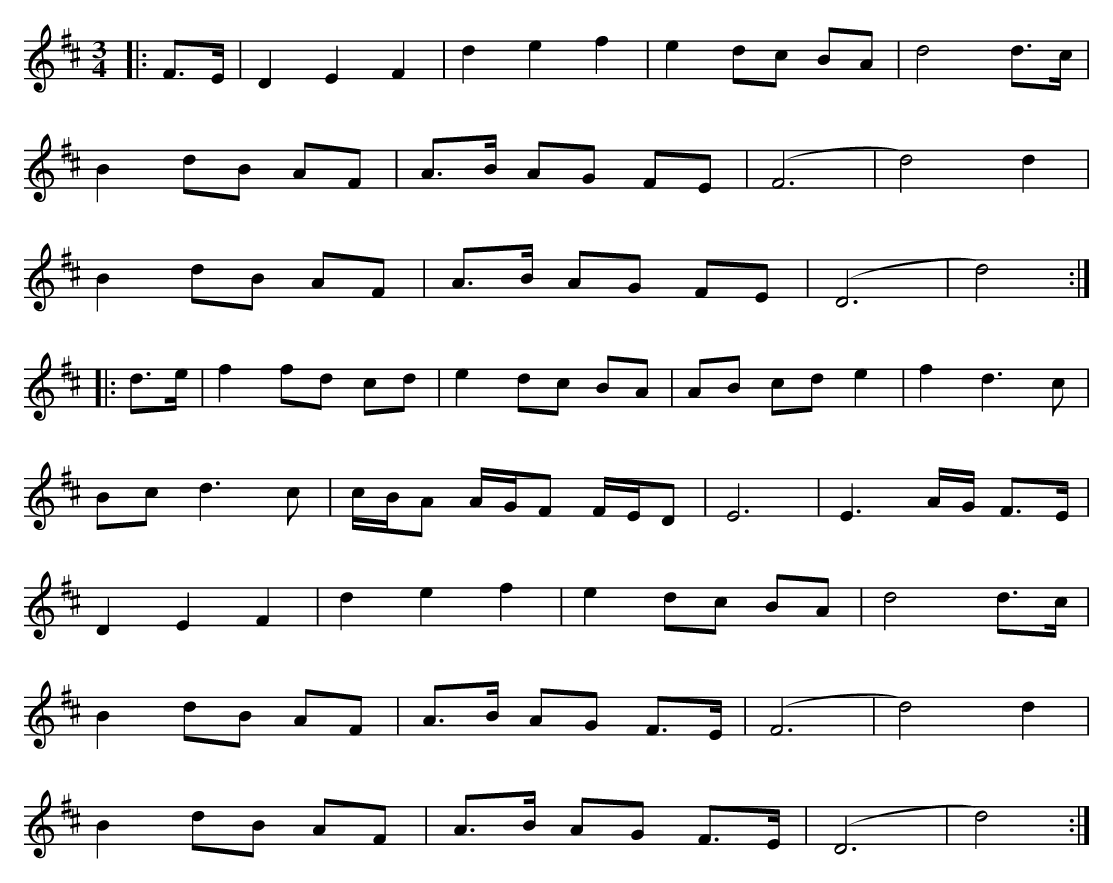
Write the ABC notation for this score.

X:1
M:3/4
K:D
|:F>E|D2E2F2|d2e2f2|e2 dc BA|d4 d>c|
B2 dB AF|A>B AG FE|(F6|d4)d2|
B2 dB AF|A>B AG FE|(D6|d4):|
|:d>e|f2 fd cd|e2 dc BA|AB cd e2|f2 d2>c2|
Bc d2>c2|c/B/A A/G/F F/E/D|E6|E2>AG/ F>E|
D2E2F2|d2e2f2|e2 dc BA|d4 d>c|
B2 dB AF|A>B AG F>E|(F6|d4)d2|
B2 dB AF|A>B AG F>E|(D6|d4):|
